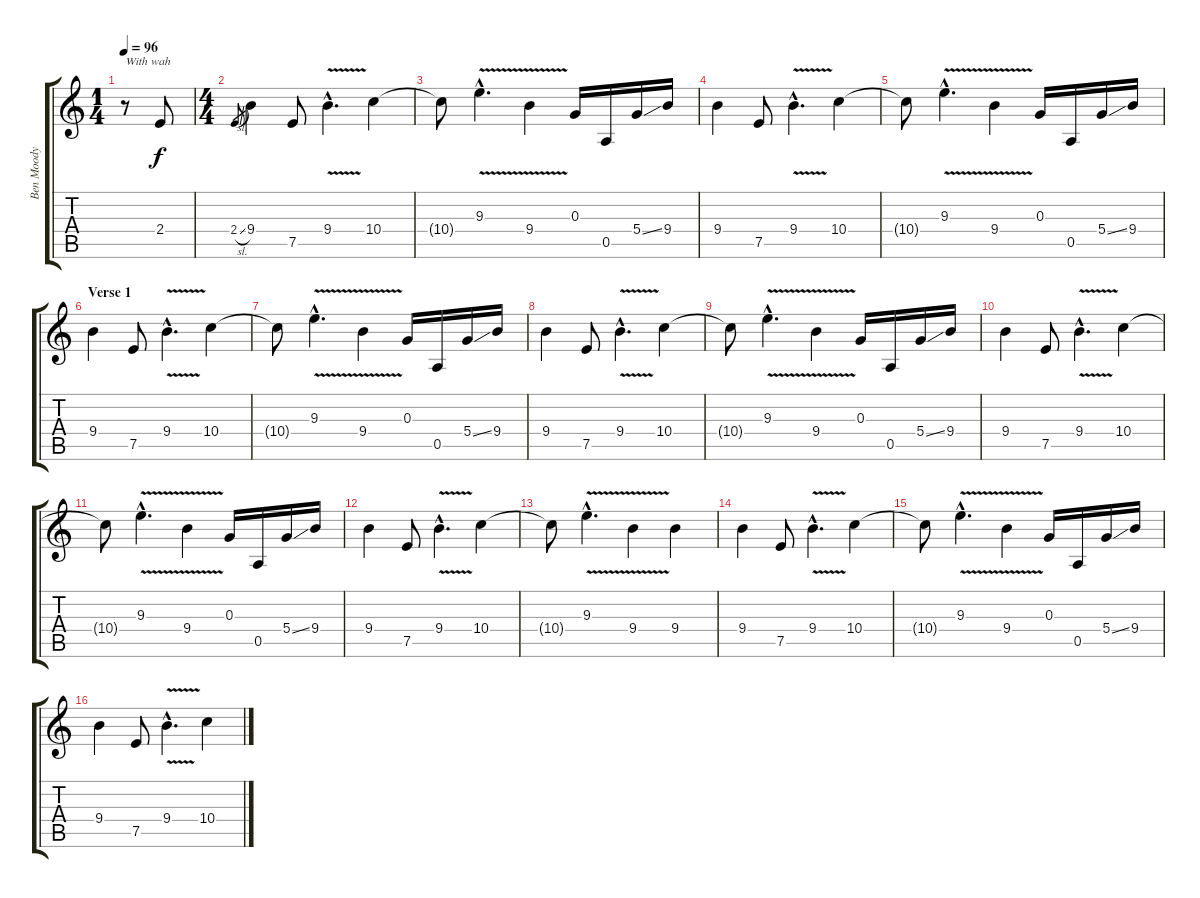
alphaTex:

\track ("Ben Moody (Lead Guitar)" "Ben Moody ") {instrument overdrivenguitar}
\staff {score tabs}
\tuning (E4 B3 G3 D3 A2 E2) {hide}
\ts (1 4)
\tempo 96
\clef g2
\ks c
r.8{txt "With wah" dy f instrument overdrivenguitar} 2.4.8 |
\ts (4 4)
2.4{sl}.8{gr} 9.4.4 7.5.8 9.4{v hac}.4{d} 10.4.4 |
10.4{t}.8 9.3{v hac}.4{d} 9.4{v}.4 0.3.16 0.5.16 5.4{ss}.16 9.4.16 |
9.4.4 7.5.8 9.4{v hac}.4{d} 10.4.4 |
10.4{t}.8 9.3{v hac}.4{d} 9.4{v}.4 0.3.16 0.5.16 5.4{ss}.16 9.4.16 |
\section ("" "Verse 1")
9.4.4 7.5.8 9.4{v hac}.4{d} 10.4.4 |
10.4{t}.8 9.3{v hac}.4{d} 9.4{v}.4 0.3.16 0.5.16 5.4{ss}.16 9.4.16 |
9.4.4 7.5.8 9.4{v hac}.4{d} 10.4.4 |
10.4{t}.8 9.3{v hac}.4{d} 9.4{v}.4 0.3.16 0.5.16 5.4{ss}.16 9.4.16 |
9.4.4 7.5.8 9.4{v hac}.4{d} 10.4.4 |
10.4{t}.8 9.3{v hac}.4{d} 9.4{v}.4 0.3.16 0.5.16 5.4{ss}.16 9.4.16 |
9.4.4 7.5.8 9.4{v hac}.4{d} 10.4.4 |
10.4{t}.8 9.3{v hac}.4{d} 9.4{v}.4 9.4.4 |
9.4.4 7.5.8 9.4{v hac}.4{d} 10.4.4 |
10.4{t}.8 9.3{v hac}.4{d} 9.4{v}.4 0.3.16 0.5.16 5.4{ss}.16 9.4.16 |
9.4.4 7.5.8 9.4{v hac}.4{d} 10.4.4
